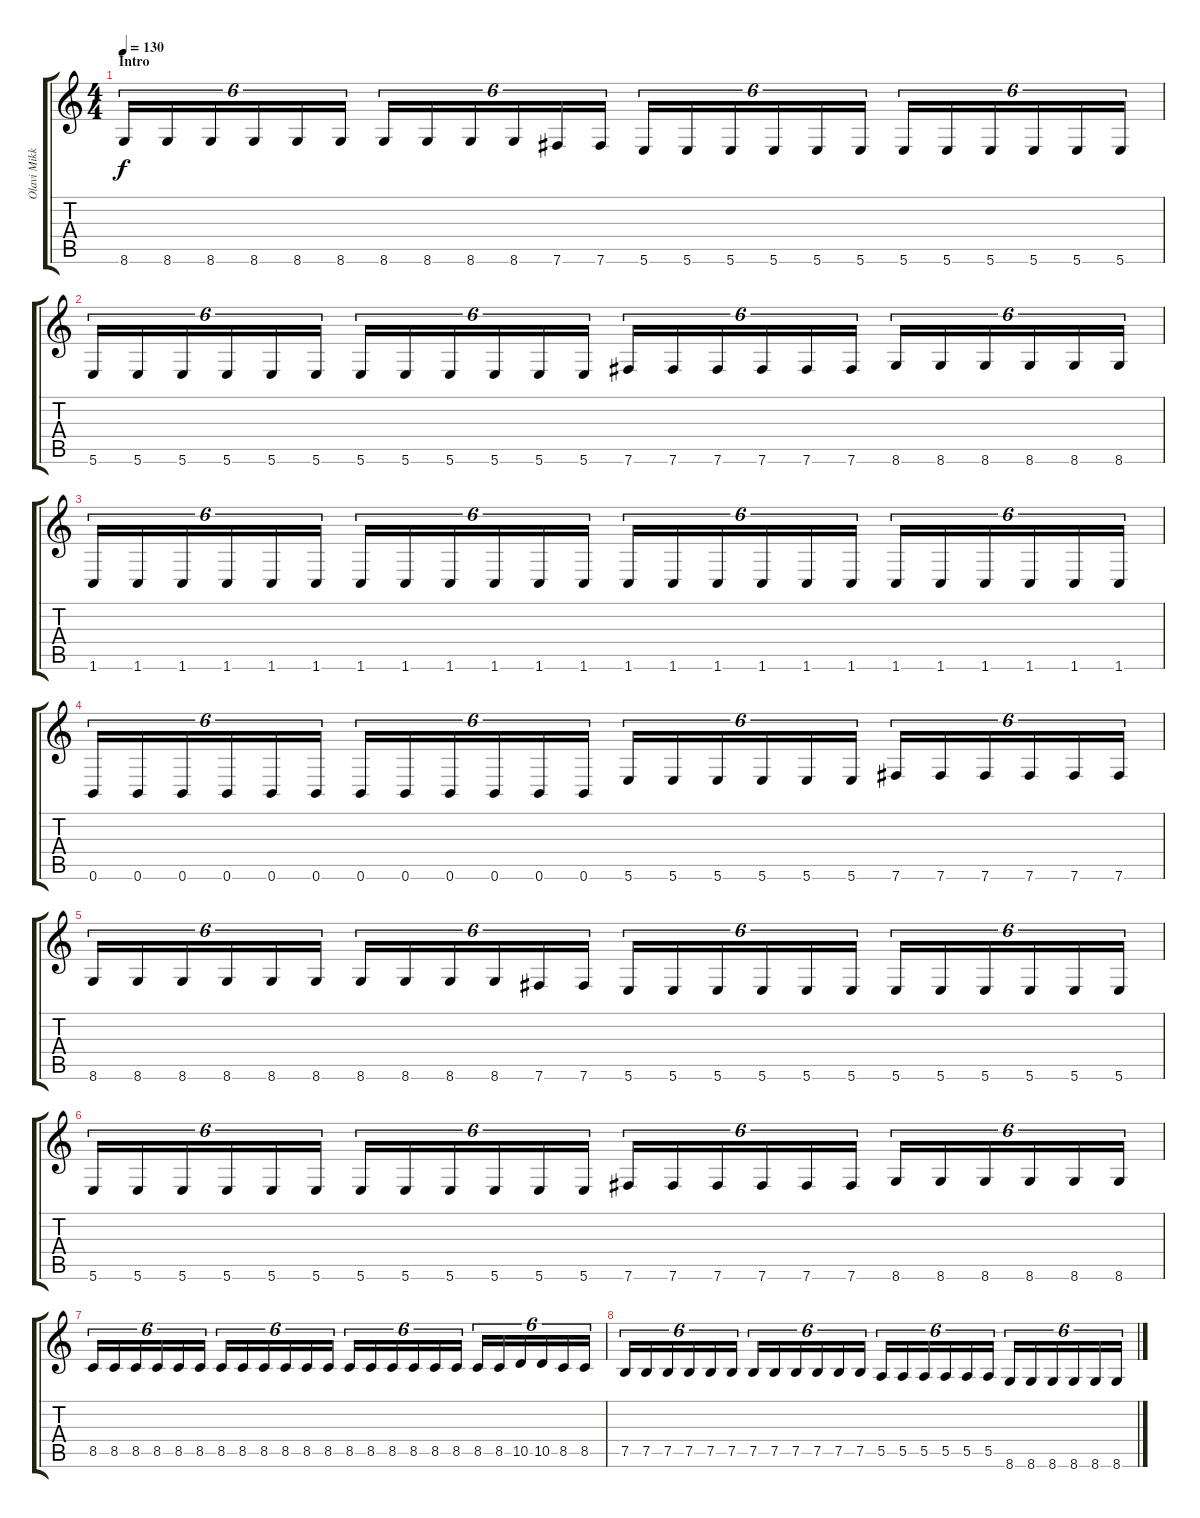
\track ("Olavi Mikkonen" "Olavi Mikk") {instrument distortionguitar}
\staff {score tabs}
\tuning (B3 Gb3 D3 A2 E2 B1) {hide}
\ts (4 4)
\section ("" "Intro")
\tempo 130
\clef g2
\ks c
8.6.16{tu (6 4) dy f instrument distortionguitar} 8.6.16{tu (6 4)} 8.6.16{tu (6 4)} 8.6.16{tu (6 4)} 8.6.16{tu (6 4)} 8.6.16{tu (6 4)} 8.6.16{tu (6 4)} 8.6.16{tu (6 4)} 8.6.16{tu (6 4)} 8.6.16{tu (6 4)} 7.6.16{tu (6 4)} 7.6.16{tu (6 4)} 5.6.16{tu (6 4)} 5.6.16{tu (6 4)} 5.6.16{tu (6 4)} 5.6.16{tu (6 4)} 5.6.16{tu (6 4)} 5.6.16{tu (6 4)} 5.6.16{tu (6 4)} 5.6.16{tu (6 4)} 5.6.16{tu (6 4)} 5.6.16{tu (6 4)} 5.6.16{tu (6 4)} 5.6.16{tu (6 4)} |
5.6.16{tu (6 4)} 5.6.16{tu (6 4)} 5.6.16{tu (6 4)} 5.6.16{tu (6 4)} 5.6.16{tu (6 4)} 5.6.16{tu (6 4)} 5.6.16{tu (6 4)} 5.6.16{tu (6 4)} 5.6.16{tu (6 4)} 5.6.16{tu (6 4)} 5.6.16{tu (6 4)} 5.6.16{tu (6 4)} 7.6.16{tu (6 4)} 7.6.16{tu (6 4)} 7.6.16{tu (6 4)} 7.6.16{tu (6 4)} 7.6.16{tu (6 4)} 7.6.16{tu (6 4)} 8.6.16{tu (6 4)} 8.6.16{tu (6 4)} 8.6.16{tu (6 4)} 8.6.16{tu (6 4)} 8.6.16{tu (6 4)} 8.6.16{tu (6 4)} |
1.6.16{tu (6 4)} 1.6.16{tu (6 4)} 1.6.16{tu (6 4)} 1.6.16{tu (6 4)} 1.6.16{tu (6 4)} 1.6.16{tu (6 4)} 1.6.16{tu (6 4)} 1.6.16{tu (6 4)} 1.6.16{tu (6 4)} 1.6.16{tu (6 4)} 1.6.16{tu (6 4)} 1.6.16{tu (6 4)} 1.6.16{tu (6 4)} 1.6.16{tu (6 4)} 1.6.16{tu (6 4)} 1.6.16{tu (6 4)} 1.6.16{tu (6 4)} 1.6.16{tu (6 4)} 1.6.16{tu (6 4)} 1.6.16{tu (6 4)} 1.6.16{tu (6 4)} 1.6.16{tu (6 4)} 1.6.16{tu (6 4)} 1.6.16{tu (6 4)} |
0.6.16{tu (6 4)} 0.6.16{tu (6 4)} 0.6.16{tu (6 4)} 0.6.16{tu (6 4)} 0.6.16{tu (6 4)} 0.6.16{tu (6 4)} 0.6.16{tu (6 4)} 0.6.16{tu (6 4)} 0.6.16{tu (6 4)} 0.6.16{tu (6 4)} 0.6.16{tu (6 4)} 0.6.16{tu (6 4)} 5.6.16{tu (6 4)} 5.6.16{tu (6 4)} 5.6.16{tu (6 4)} 5.6.16{tu (6 4)} 5.6.16{tu (6 4)} 5.6.16{tu (6 4)} 7.6.16{tu (6 4)} 7.6.16{tu (6 4)} 7.6.16{tu (6 4)} 7.6.16{tu (6 4)} 7.6.16{tu (6 4)} 7.6.16{tu (6 4)} |
8.6.16{tu (6 4)} 8.6.16{tu (6 4)} 8.6.16{tu (6 4)} 8.6.16{tu (6 4)} 8.6.16{tu (6 4)} 8.6.16{tu (6 4)} 8.6.16{tu (6 4)} 8.6.16{tu (6 4)} 8.6.16{tu (6 4)} 8.6.16{tu (6 4)} 7.6.16{tu (6 4)} 7.6.16{tu (6 4)} 5.6.16{tu (6 4)} 5.6.16{tu (6 4)} 5.6.16{tu (6 4)} 5.6.16{tu (6 4)} 5.6.16{tu (6 4)} 5.6.16{tu (6 4)} 5.6.16{tu (6 4)} 5.6.16{tu (6 4)} 5.6.16{tu (6 4)} 5.6.16{tu (6 4)} 5.6.16{tu (6 4)} 5.6.16{tu (6 4)} |
5.6.16{tu (6 4)} 5.6.16{tu (6 4)} 5.6.16{tu (6 4)} 5.6.16{tu (6 4)} 5.6.16{tu (6 4)} 5.6.16{tu (6 4)} 5.6.16{tu (6 4)} 5.6.16{tu (6 4)} 5.6.16{tu (6 4)} 5.6.16{tu (6 4)} 5.6.16{tu (6 4)} 5.6.16{tu (6 4)} 7.6.16{tu (6 4)} 7.6.16{tu (6 4)} 7.6.16{tu (6 4)} 7.6.16{tu (6 4)} 7.6.16{tu (6 4)} 7.6.16{tu (6 4)} 8.6.16{tu (6 4)} 8.6.16{tu (6 4)} 8.6.16{tu (6 4)} 8.6.16{tu (6 4)} 8.6.16{tu (6 4)} 8.6.16{tu (6 4)} |
8.5.16{tu (6 4)} 8.5.16{tu (6 4)} 8.5.16{tu (6 4)} 8.5.16{tu (6 4)} 8.5.16{tu (6 4)} 8.5.16{tu (6 4)} 8.5.16{tu (6 4)} 8.5.16{tu (6 4)} 8.5.16{tu (6 4)} 8.5.16{tu (6 4)} 8.5.16{tu (6 4)} 8.5.16{tu (6 4)} 8.5.16{tu (6 4)} 8.5.16{tu (6 4)} 8.5.16{tu (6 4)} 8.5.16{tu (6 4)} 8.5.16{tu (6 4)} 8.5.16{tu (6 4)} 8.5.16{tu (6 4)} 8.5.16{tu (6 4)} 10.5.16{tu (6 4)} 10.5.16{tu (6 4)} 8.5.16{tu (6 4)} 8.5.16{tu (6 4)} |
7.5.16{tu (6 4)} 7.5.16{tu (6 4)} 7.5.16{tu (6 4)} 7.5.16{tu (6 4)} 7.5.16{tu (6 4)} 7.5.16{tu (6 4)} 7.5.16{tu (6 4)} 7.5.16{tu (6 4)} 7.5.16{tu (6 4)} 7.5.16{tu (6 4)} 7.5.16{tu (6 4)} 7.5.16{tu (6 4)} 5.5.16{tu (6 4)} 5.5.16{tu (6 4)} 5.5.16{tu (6 4)} 5.5.16{tu (6 4)} 5.5.16{tu (6 4)} 5.5.16{tu (6 4)} 8.6.16{tu (6 4)} 8.6.16{tu (6 4)} 8.6.16{tu (6 4)} 8.6.16{tu (6 4)} 8.6.16{tu (6 4)} 8.6.16{tu (6 4)}
